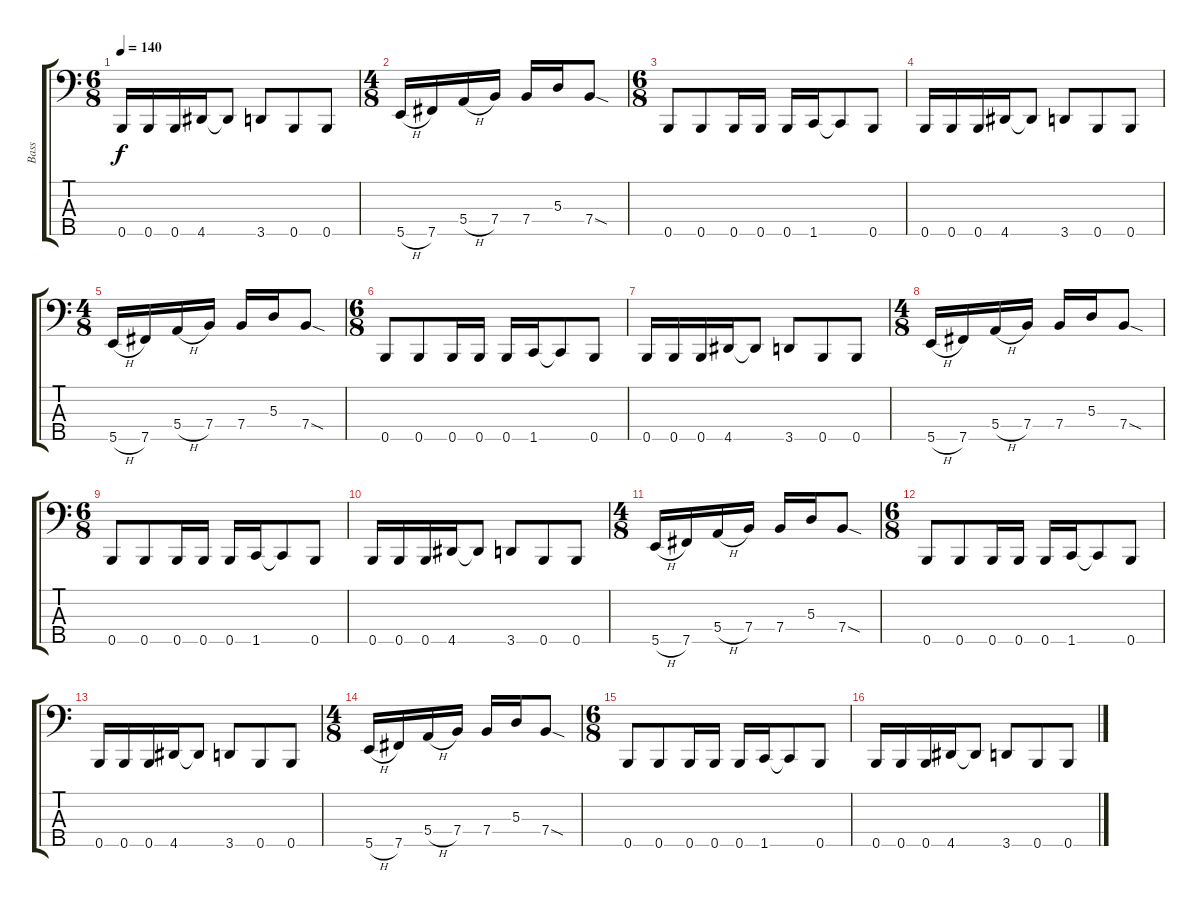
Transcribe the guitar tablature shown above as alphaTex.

\track ("Bass" "Bass") {instrument electricbasspick}
\staff {score tabs}
\tuning (G2 D2 A1 E1 B0) {hide}
\ts (6 8)
\tempo 140
\clef f4
\ks c
0.5.16{dy f} 0.5.16 0.5.16 4.5.16 4.5{t}.8 3.5.8 0.5.8 0.5.8 |
\ts (4 8)
5.5{h}.16 7.5.16 5.4{h}.16 7.4.16 7.4.16 5.3.16 7.4{sod}.8 |
\ts (6 8)
0.5.8 0.5.8 0.5.16 0.5.16 0.5.16 1.5.16 1.5{t}.8 0.5.8 |
0.5.16 0.5.16 0.5.16 4.5.16 4.5{t}.8 3.5.8 0.5.8 0.5.8 |
\ts (4 8)
5.5{h}.16 7.5.16 5.4{h}.16 7.4.16 7.4.16 5.3.16 7.4{sod}.8 |
\ts (6 8)
\section ("" "")
0.5.8 0.5.8 0.5.16 0.5.16 0.5.16 1.5.16 1.5{t}.8 0.5.8 |
0.5.16 0.5.16 0.5.16 4.5.16 4.5{t}.8 3.5.8 0.5.8 0.5.8 |
\ts (4 8)
5.5{h}.16 7.5.16 5.4{h}.16 7.4.16 7.4.16 5.3.16 7.4{sod}.8 |
\ts (6 8)
0.5.8 0.5.8 0.5.16 0.5.16 0.5.16 1.5.16 1.5{t}.8 0.5.8 |
0.5.16 0.5.16 0.5.16 4.5.16 4.5{t}.8 3.5.8 0.5.8 0.5.8 |
\ts (4 8)
5.5{h}.16 7.5.16 5.4{h}.16 7.4.16 7.4.16 5.3.16 7.4{sod}.8 |
\ts (6 8)
0.5.8 0.5.8 0.5.16 0.5.16 0.5.16 1.5.16 1.5{t}.8 0.5.8 |
0.5.16 0.5.16 0.5.16 4.5.16 4.5{t}.8 3.5.8 0.5.8 0.5.8 |
\ts (4 8)
5.5{h}.16 7.5.16 5.4{h}.16 7.4.16 7.4.16 5.3.16 7.4{sod}.8 |
\ts (6 8)
0.5.8 0.5.8 0.5.16 0.5.16 0.5.16 1.5.16 1.5{t}.8 0.5.8 |
0.5.16 0.5.16 0.5.16 4.5.16 4.5{t}.8 3.5.8 0.5.8 0.5.8
